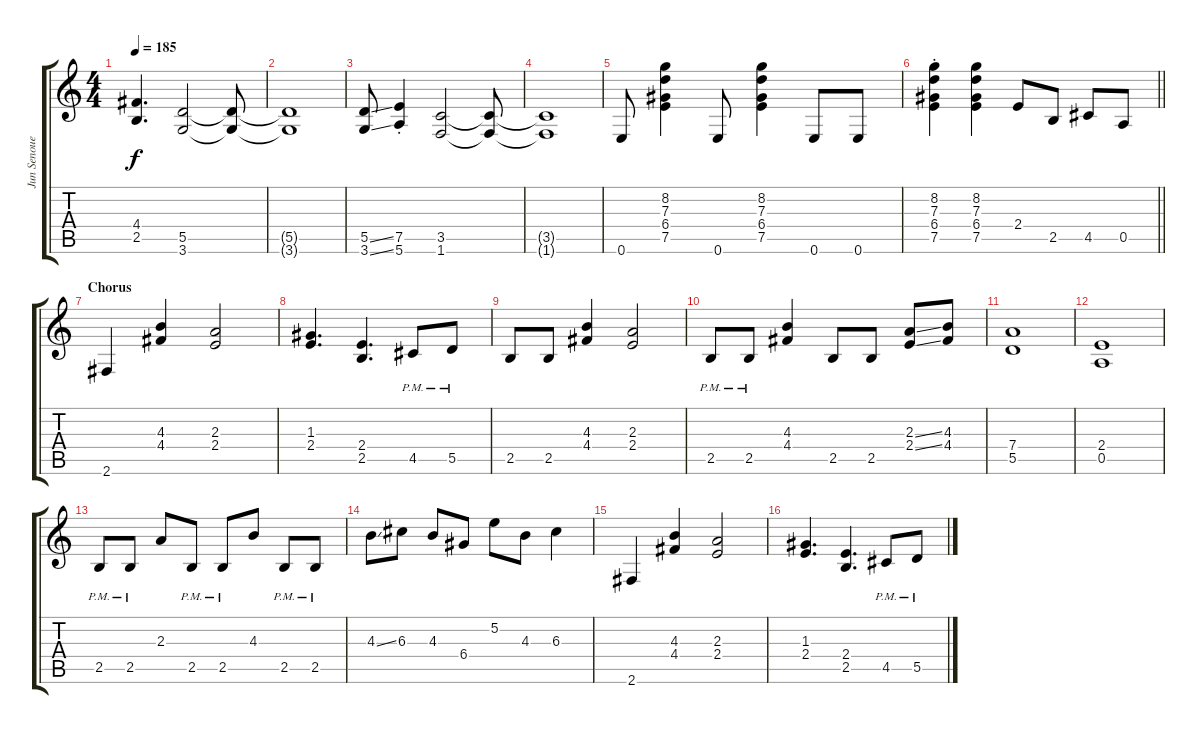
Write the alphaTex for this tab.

\track ("Jun Senoue" "Jun Senoue") {instrument distortionguitar}
\staff {score tabs}
\tuning (E4 B3 G3 D3 A2 E2) {hide}
\ts (4 4)
\tempo 185
\clef g2
\ks c
(4.4 2.5).4{d dy f} (5.5 3.6).2 (5.5{t} 3.6{t}).8 |
(5.5{t} 3.6{t}).1 |
(5.5{ss} 3.6{ss}).8 (7.5 5.6{st}).4 (3.5 1.6).2 (3.5{t} 1.6{t}).8 |
(3.5{t} 1.6{t}).1 |
0.6.8 (8.2 7.3 6.4 7.5).4 0.6.8 (8.2 7.3 6.4 7.5).4 0.6.8 0.6.8 |
\barLineRight lightlight
(8.2 7.3 6.4 7.5{st}).4 (8.2 7.3 6.4 7.5).4 2.4.8 2.5.8 4.5.8 0.5.8 |
\section ("" "Chorus")
2.6.4 (4.3 4.4).4 (2.3 2.4).2 |
(1.3 2.4).4{d} (2.4 2.5).4{d} 4.5{pm}.8 5.5{pm}.8 |
2.5.8 2.5.8 (4.3 4.4).4 (2.3 2.4).2 |
2.5{pm}.8 2.5{pm}.8 (4.3 4.4).4 2.5.8 2.5.8 (2.3{ss} 2.4{ss}).8 (4.3 4.4).8 |
(7.4 5.5).1 |
(2.4 0.5).1 |
2.5{pm}.8 2.5{pm}.8 2.3.8 2.5{pm}.8 2.5{pm}.8 4.3.8 2.5{pm}.8 2.5{pm}.8 |
4.3{ss}.8 6.3.8 4.3.8 6.4.8 5.2.8 4.3.8 6.3.4 |
2.6.4 (4.3 4.4).4 (2.3 2.4).2 |
(1.3 2.4).4{d} (2.4 2.5).4{d} 4.5{pm}.8 5.5{pm}.8
